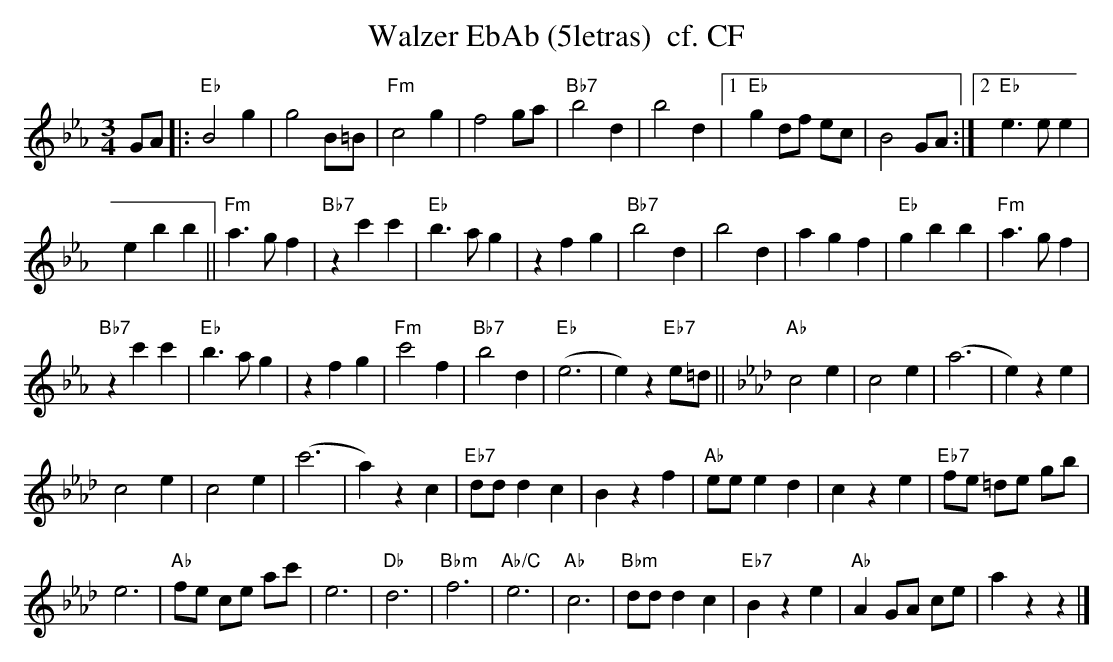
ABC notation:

X:1
T:Walzer EbAb (5letras)  cf. CF
M:3/4
L:1/4
K:Ebmaj%%MIDI gchordon
G/2A/2 |: "Eb"B2g | g2B/2=B/2 | "Fm"c2g | f2g/2a/2 | "Bb7"b2d | b2d |1 "Eb"gd/2f/2 e/2c/2 | B2G/2A/2 :|2 "Eb"e>ee |
ebb || "Fm"a>gf | "Bb7"zc'c' | "Eb"b>ag | zfg | "Bb7"b2d | b2d | agf | "Eb"gbb | "Fm"a>gf |
"Bb7"zc'c' | "Eb"b>ag | zfg | "Fm"c'2f | "Bb7"b2d | "Eb"(e3 | e) z"Eb7"e/2=d/2 || [K:Abmaj] "Ab"c2e | c2e | (a3 | e)ze |
c2e | c2e | (c'3 | a)zc | "Eb7"d/2d/2dc | Bzf | "Ab"e/2e/2ed | cze | "Eb7"f/2e/2 =d/2e/2 g/2b/2 |
e3 | "Ab"f/2e/2 c/2e/2 a/2c'/2 | e3 | "Db"d3 | "Bbm"f3 | "Ab/C"e3 | "Ab"c3 | "Bbm"d/2d/2dc | "Eb7"Bze | "Ab"AG/2A/2 c/2e/2 | azz |]
